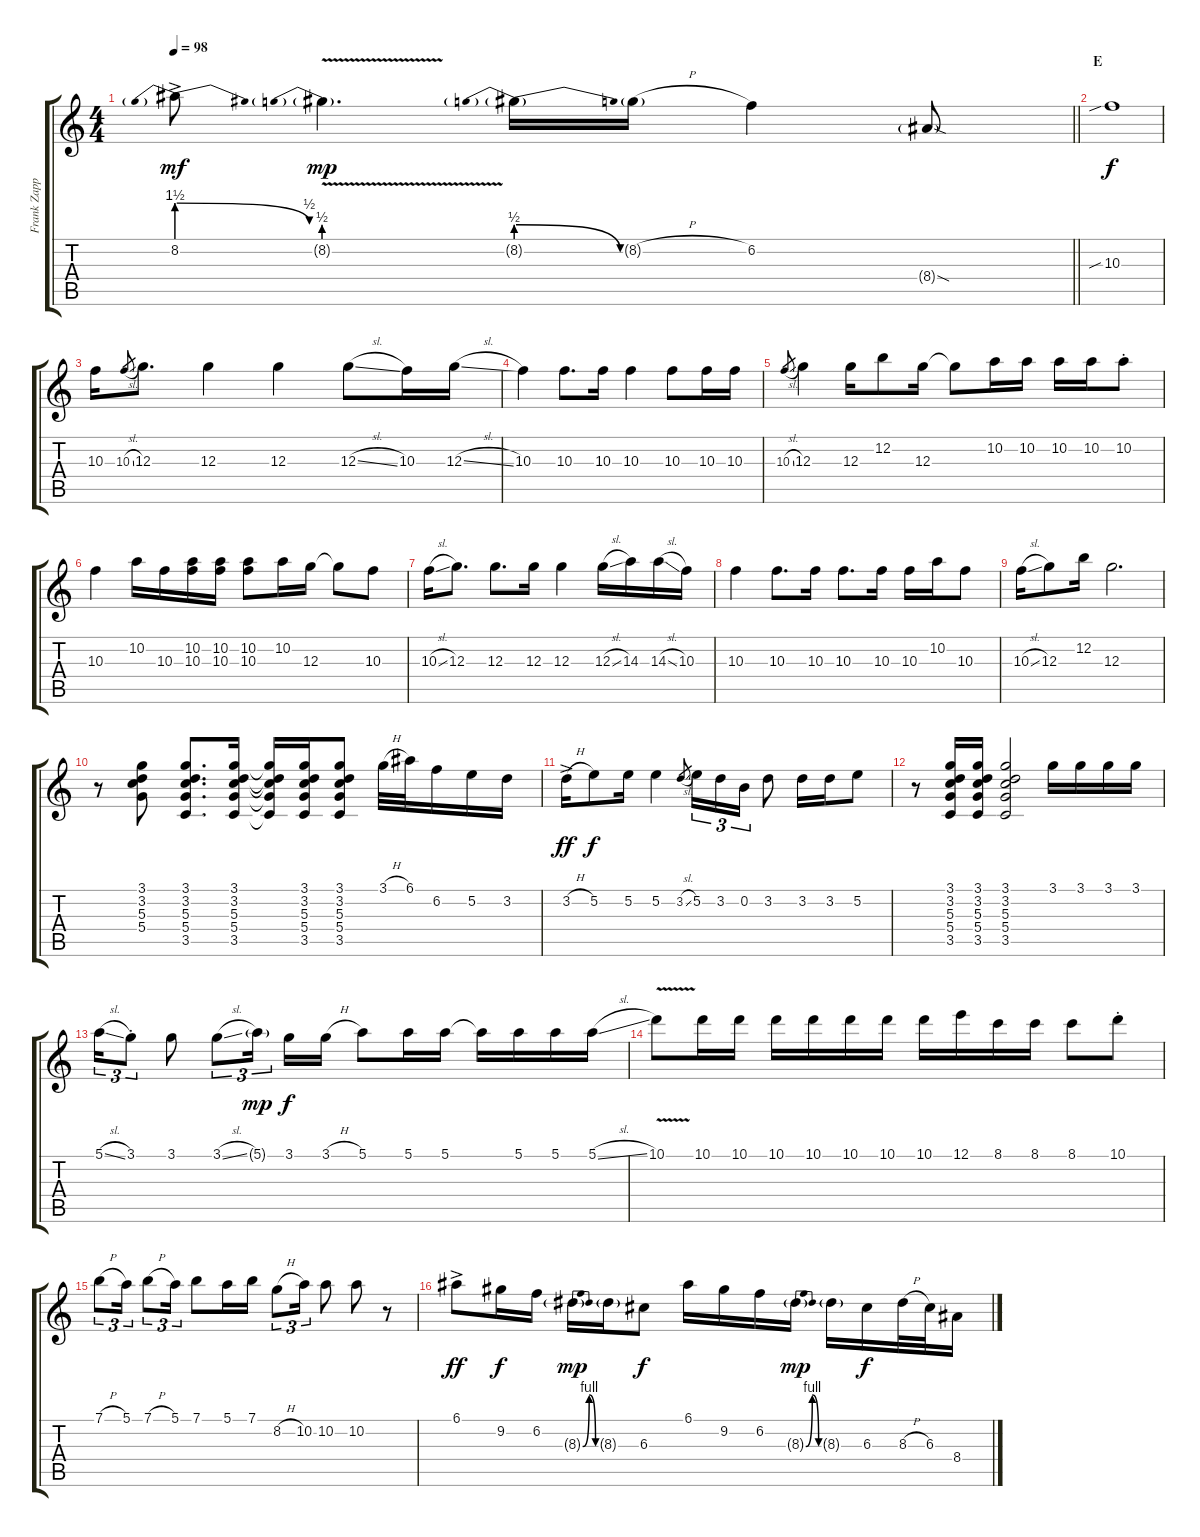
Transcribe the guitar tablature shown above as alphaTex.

\track ("Frank Zappa" "Frank Zapp") {instrument overdrivenguitar}
\staff {score tabs}
\tuning (E4 B3 G3 D3 A2 E2) {hide}
\ts (4 4)
\tempo 98
\clef g2
\barLineRight lightlight
\ks c
8.2{be (prebendrelease 0 6 60 2) ac}.8{dy mf} 8.2{be (prebend 0 2 60 2) v g}.4{d dy mp} 8.2{be (prebendrelease 0 2 60 0) g}.16 8.2{h g}.16 6.2.4 8.4{sod g}.8 |
\section ("" "E")
10.3{sib}.1{dy f} |
10.3.16 10.3{sl}.8{gr} 12.3.8{d} 12.3.4 12.3.4 12.3{sl}.8 10.3.16 12.3{sl}.16 |
10.3.4 10.3.8{d} 10.3.16 10.3.4 10.3.8 10.3.16 10.3.16 |
10.3{sl}.8{gr} 12.3.4 12.3.16 12.2.8 12.3.16 12.3{t}.8 10.2.16 10.2.16 10.2.16 10.2.16 10.2{st}.8 |
10.3.4 10.2.16 10.3.16 (10.2 10.3).16 (10.2 10.3).16 (10.2 10.3).8 10.2.16 12.3.16 12.3{t}.8 10.3.8 |
10.3{sl}.16 12.3.8{d} 12.3.8{d} 12.3.16 12.3.4 12.3{sl}.16 14.3.16 14.3{sl}.16 10.3.16 |
10.3.4 10.3.8{d} 10.3.16 10.3.8{d} 10.3.16 10.3.16 10.2.16 10.3.8 |
10.3{sl}.16 12.3.8 12.2.16 12.3.2{d} |
r.8 (3.1 3.2 5.3 5.4).8 (3.1 3.2 5.3 5.4 3.5).8{d} (3.1 3.2 5.3 5.4 3.5).16 (3.1{t} 3.2{t} 5.3{t} 5.4{t} 3.5{t}).16 (3.1 3.2 5.3 5.4 3.5).16 (3.1 3.2 5.3 5.4 3.5).8 3.1{h}.32 6.1.32 6.2.16 5.2.16 3.2.16 |
3.2{h ac}.16{dy ff} 5.2.8{dy f} 5.2.16 5.2.4 3.2{sl}.8{gr} 5.2.16{tu (3 2)} 3.2.16{tu (3 2)} 0.2.16{tu (3 2)} 3.2.8 3.2.16 3.2.16 5.2.8 |
r.8 (3.1 3.2 5.3 5.4 3.5).16 (3.1 3.2 5.3 5.4 3.5).16 (3.1 3.2 5.3 5.4 3.5).2 3.1.16 3.1.16 3.1.16 3.1.16 |
5.1{sl}.16{tu (3 2)} 3.1{st}.8{tu (3 2)} 3.1.8 3.1{sl}.8{tu (3 2)} 5.1{g}.16{tu (3 2) dy mp beam splitsecondary} 3.1.16{dy f} 3.1{h}.16 5.1.8 5.1.16 5.1.16 5.1{t}.16 5.1.16 5.1.16 5.1{sl}.16 |
10.1{v}.8 10.1.16 10.1.16 10.1.16 10.1.16 10.1.16 10.1.16 10.1.16 12.1.16 8.1.16 8.1.16 8.1.8 10.1{st}.8 |
7.1{h}.8{tu (3 2)} 5.1.16{tu (3 2)} 7.1{h}.8{tu (3 2)} 5.1.16{tu (3 2)} 7.1.8 5.1.16 7.1.16 8.2{h}.8{tu (3 2)} 10.2.16{tu (3 2)} 10.2.8 10.2.8 r.8 |
6.1{ac}.8{dy ff} 9.2.16{dy f} 6.2.16 8.3{be (bendrelease 0 0 30 4 30 4 60 0) g}.16{dy mp} 8.3{g}.16 6.3.8{dy f} 6.1.16 9.2.16 6.2.16 8.3{be (bendrelease 0 0 30 4 30 4 60 0) g}.16{dy mp} 8.3{g}.16 6.3.16{dy f} 8.3{h}.32 6.3.32 8.4.16
